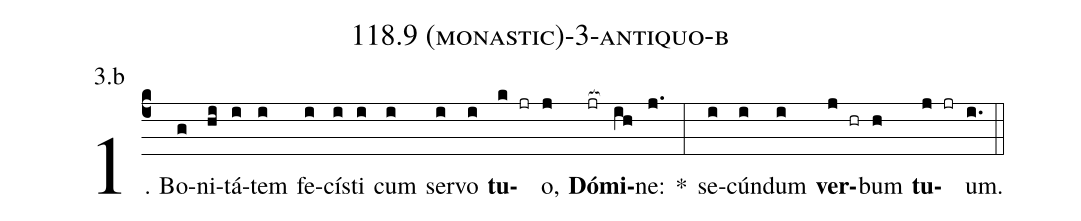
name: 118.9 (monastic)-3-antiquo-b;
annotation: 3.b;
%%
(c4)1. Bo(g)ni(hi)tá(i)tem(i) fe(i)cís(i)ti(i) cum(i) ser(i)vo(i) <b>tu</b>(k jr)o,(j) <b>Dó</b>(jr[ocb:1{])<b>mi</b>(ih[ocb:0}])ne:(j.) *(:) se(i)cún(i)dum(i) <b>ver</b>(j hr)bum(h) <b>tu</b>(j jr)um.(i.) (::)
